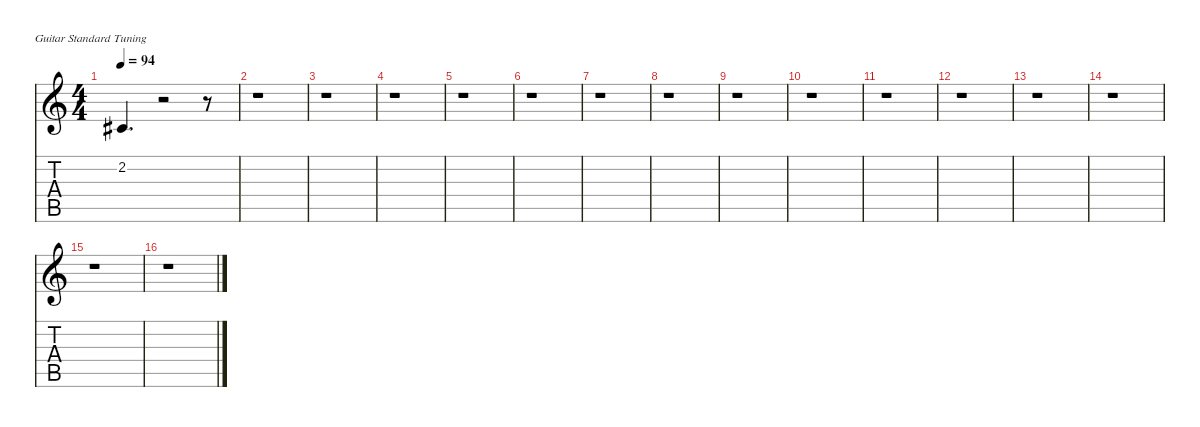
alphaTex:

\defaultSystemsLayout 4
\hideDynamics
\bracketExtendMode nobrackets
\singleTrackTrackNamePolicy hidden
\multiTrackTrackNamePolicy hidden
\otherSystemsTrackNameOrientation horizontal
\track ("vocal" "led.synth.") {instrument lead2sawtooth}
\staff {score tabs}
\tuning (E4 B3 G3 D3 A2 E2)
\ts (4 4)
\tempo 94
\clef g2
\ks c
2.2{acc #}.4{d dy ff} r.2 r.8 |
r.1 |
r.1 |
r.1 |
r.1 |
r.1 |
r.1 |
r.1 |
r.1 |
r.1 |
r.1 |
r.1 |
r.1 |
r.1 |
r.1 |
r.1
